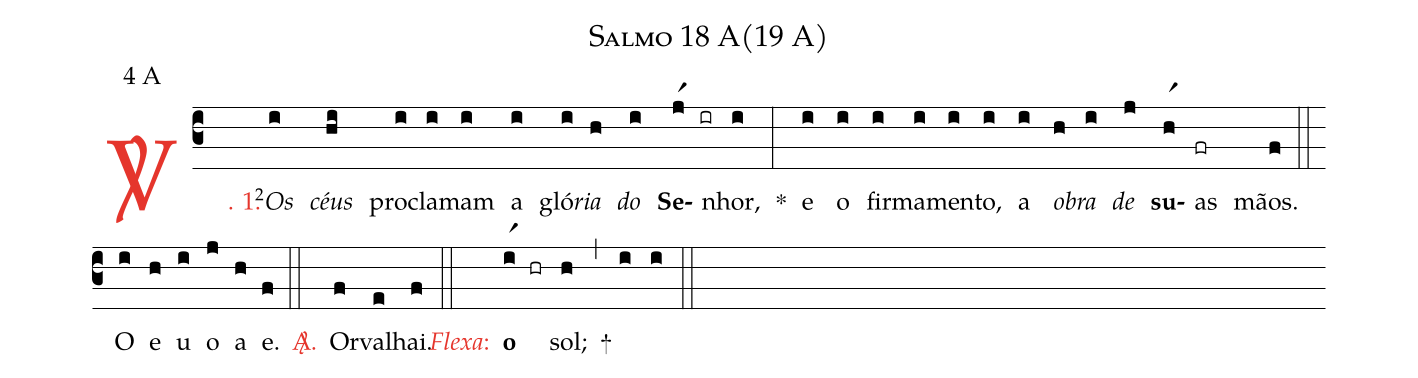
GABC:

name: Salmo 18 A(19 A);
mode: 4;
mode-differentia: A;
%%
(c3)

<c><sp>V/</sp>. 1.</c>() <v>\VSup{2}</v><i>Os</i>(i) <i>céus</i>(hi) pro(i)cla(i)mam(i) a(i) gló(i)<i>ria</i>(h) <i>do</i>(i) <b>Se</b>(jr1 ir)nhor,(i) *(:) e(i) o(i) fir(i)ma(i)men(i)to,(i) a(i) <i>o</i>(h)<i>bra</i>(i) <i>de</i>(j) <b>su</b>(hr1)as(fr) mãos.(f) (::)

<eu>O(i) e(h) u(i) o(j) a(h) e.</eu>(f) (::)

<nlba><c><sp>A/</sp>.</c>() Or</nlba>(f)va(e)lhai.(f) (::)

<nlba><c><i>Flexa</i>:</c>() <b>o</b></nlba>(ir1 hr) sol;(h) +(,) (i) (i) (::)
